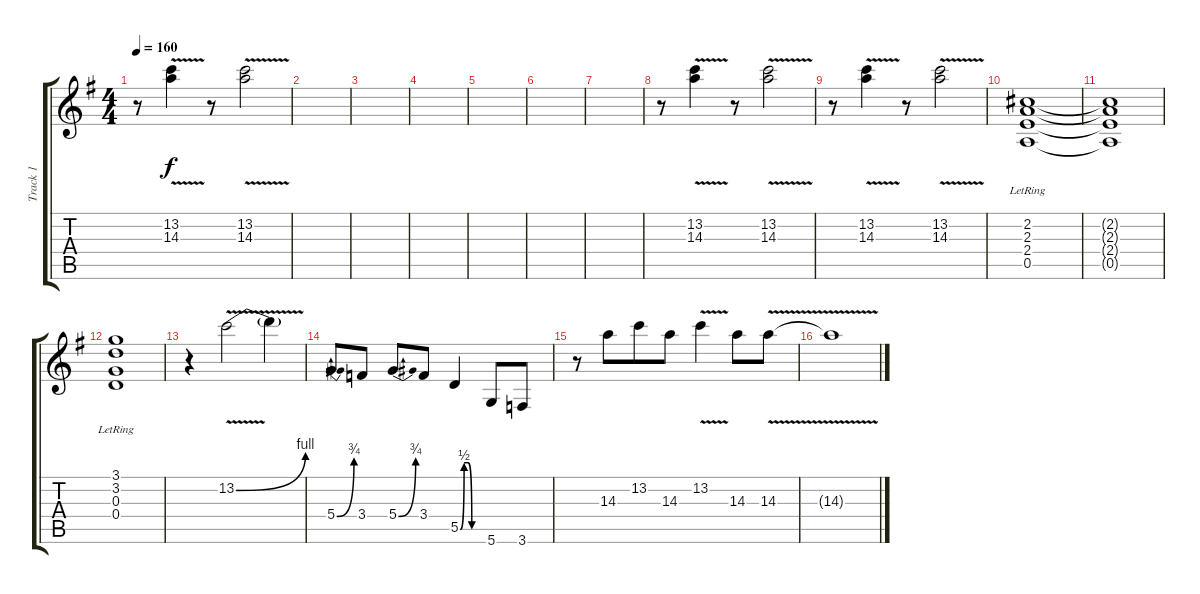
\track ("Track 1" "Track 1") {instrument electricguitarclean}
\staff {score tabs}
\tuning (E4 B3 G3 D3 A2 D2) {hide}
\ts (4 4)
\tempo 160
\clef g2
\ks g
r.8{dy f} (13.2{v} 14.3{v}).4 r.8 (13.2{v} 14.3{v}).2 |
|
|
|
|
|
|
r.8 (13.2{v} 14.3{v}).4 r.8 (13.2{v} 14.3{v}).2 |
r.8 (13.2{v} 14.3{v}).4 r.8 (13.2{v} 14.3{v}).2 |
(2.2{lr} 2.3 2.4 0.5).1 |
(2.2{t} 2.3{t} 2.4{t} 0.5{t}).1 |
(3.1{lr} 3.2 0.3 0.4).1 |
r.4 13.2{be (bend 0 0 60 4) v}.2 13.2{t}.4 |
5.4{be (bend 0 0 60 3)}.8 3.4.8 5.4{be (bend 0 0 60 3)}.8 3.4.8 5.5{be (custom 0 0 10 2 20 2 30 0 60 0)}.4 5.6.8 3.6.8 |
r.8 14.3.8{beam merge} 13.2.8 14.3.8 13.2{v}.4 14.3.8 14.3{v}.8 |
14.3{t}.1
